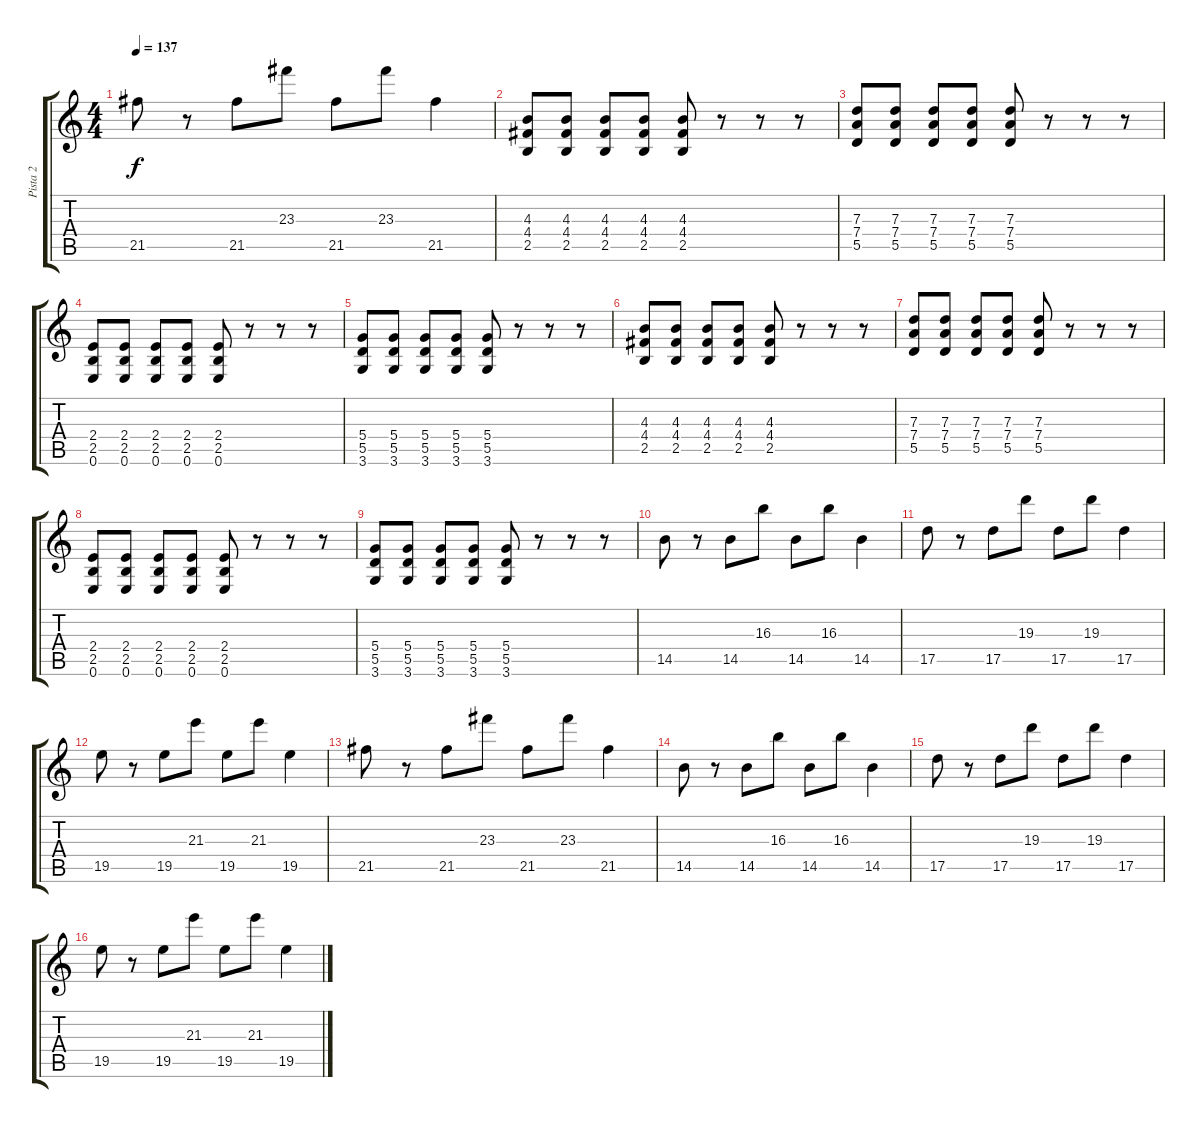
\track ("Pista 2" "Pista 2") {instrument distortionguitar}
\staff {score tabs}
\tuning (E4 B3 G3 D3 A2 E2) {hide}
\ts (4 4)
\tempo 137
\clef g2
\ks c
21.5.8{dy f} r.8 21.5.8 23.3.8 21.5.8 23.3.8 21.5.4 |
(4.3 4.4 2.5).8 (4.3 4.4 2.5).8 (4.3 4.4 2.5).8 (4.3 4.4 2.5).8 (4.3 4.4 2.5).8 r.8 r.8 r.8 |
(7.3 7.4 5.5).8 (7.3 7.4 5.5).8 (7.3 7.4 5.5).8 (7.3 7.4 5.5).8 (7.3 7.4 5.5).8 r.8 r.8 r.8 |
(2.4 2.5 0.6).8 (2.4 2.5 0.6).8 (2.4 2.5 0.6).8 (2.4 2.5 0.6).8 (2.4 2.5 0.6).8 r.8 r.8 r.8 |
(5.4 5.5 3.6).8 (5.4 5.5 3.6).8 (5.4 5.5 3.6).8 (5.4 5.5 3.6).8 (5.4 5.5 3.6).8 r.8 r.8 r.8 |
(4.3 4.4 2.5).8 (4.3 4.4 2.5).8 (4.3 4.4 2.5).8 (4.3 4.4 2.5).8 (4.3 4.4 2.5).8 r.8 r.8 r.8 |
(7.3 7.4 5.5).8 (7.3 7.4 5.5).8 (7.3 7.4 5.5).8 (7.3 7.4 5.5).8 (7.3 7.4 5.5).8 r.8 r.8 r.8 |
(2.4 2.5 0.6).8 (2.4 2.5 0.6).8 (2.4 2.5 0.6).8 (2.4 2.5 0.6).8 (2.4 2.5 0.6).8 r.8 r.8 r.8 |
(5.4 5.5 3.6).8 (5.4 5.5 3.6).8 (5.4 5.5 3.6).8 (5.4 5.5 3.6).8 (5.4 5.5 3.6).8 r.8 r.8 r.8 |
14.5.8 r.8 14.5.8 16.3.8 14.5.8 16.3.8 14.5.4 |
17.5.8 r.8 17.5.8 19.3.8 17.5.8 19.3.8 17.5.4 |
19.5.8 r.8 19.5.8 21.3.8 19.5.8 21.3.8 19.5.4 |
21.5.8 r.8 21.5.8 23.3.8 21.5.8 23.3.8 21.5.4 |
14.5.8 r.8 14.5.8 16.3.8 14.5.8 16.3.8 14.5.4 |
17.5.8 r.8 17.5.8 19.3.8 17.5.8 19.3.8 17.5.4 |
19.5.8 r.8 19.5.8 21.3.8 19.5.8 21.3.8 19.5.4
